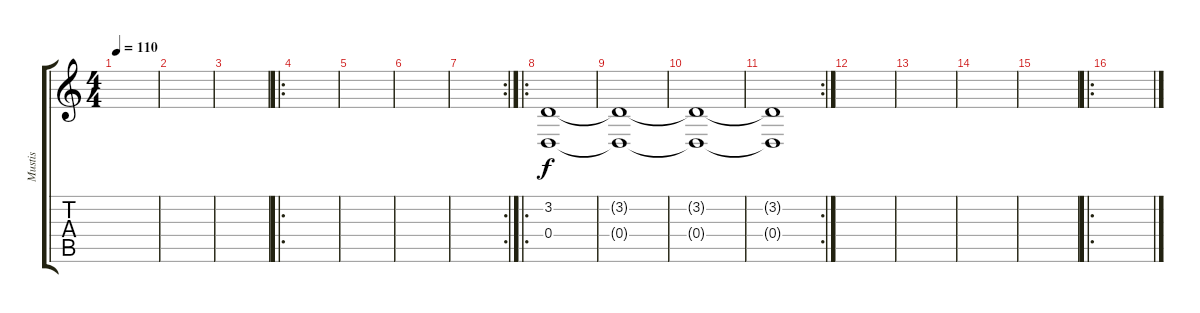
\track ("Mustis" "Mustis") {instrument tenorsax}
\staff {score tabs}
\tuning (E4 B3 G3 D3 A2 E2) {hide}
\ts (4 4)
\tempo 110
\clef g2
\ks c
|
|
|
\ro
|
|
|
\rc 2
|
\ro
(3.2 0.4).1 |
(3.2{t} 0.4{t}).1 |
(3.2{t} 0.4{t}).1 |
\rc 2
(3.2{t} 0.4{t}).1 |
|
|
|
|
\ro
